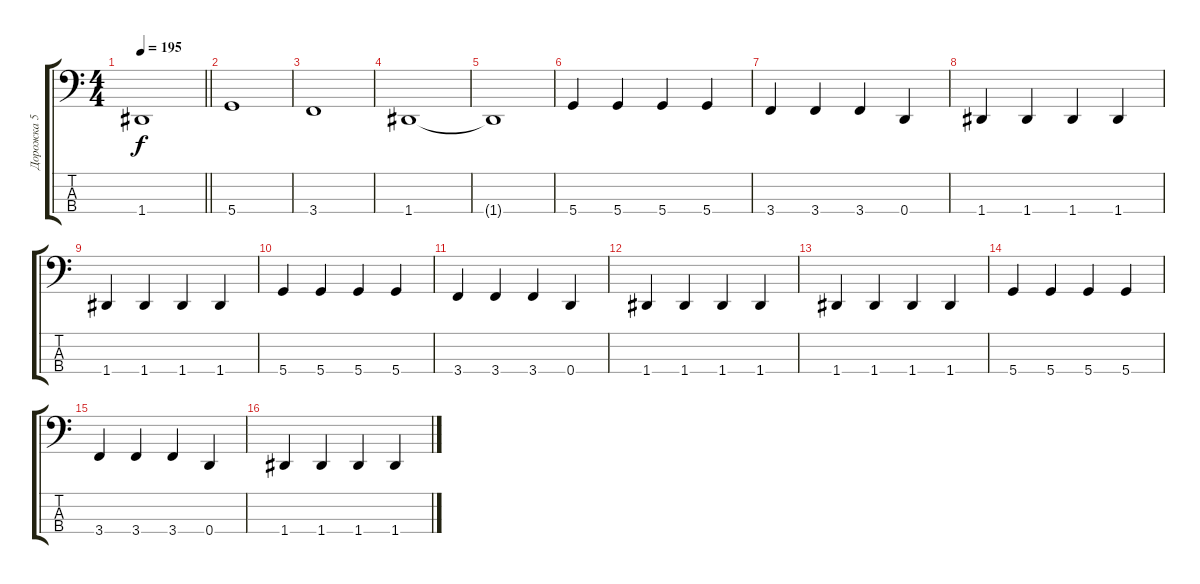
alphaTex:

\track ("Дорожка 5" "Дорожка 5") {instrument electricbassfinger}
\staff {score tabs}
\tuning (G2 D2 A1 D1) {hide}
\ts (4 4)
\tempo 195
\clef f4
\barLineRight lightlight
\ks c
1.4{t}.1{dy f} |
5.4.1 |
3.4.1 |
1.4.1 |
1.4{t}.1 |
5.4.4 5.4.4 5.4.4 5.4.4 |
3.4.4 3.4.4 3.4.4 0.4.4 |
1.4.4 1.4.4 1.4.4 1.4.4 |
1.4.4 1.4.4 1.4.4 1.4.4 |
5.4.4 5.4.4 5.4.4 5.4.4 |
3.4.4 3.4.4 3.4.4 0.4.4 |
1.4.4 1.4.4 1.4.4 1.4.4 |
1.4.4 1.4.4 1.4.4 1.4.4 |
5.4.4 5.4.4 5.4.4 5.4.4 |
3.4.4 3.4.4 3.4.4 0.4.4 |
1.4.4 1.4.4 1.4.4 1.4.4
